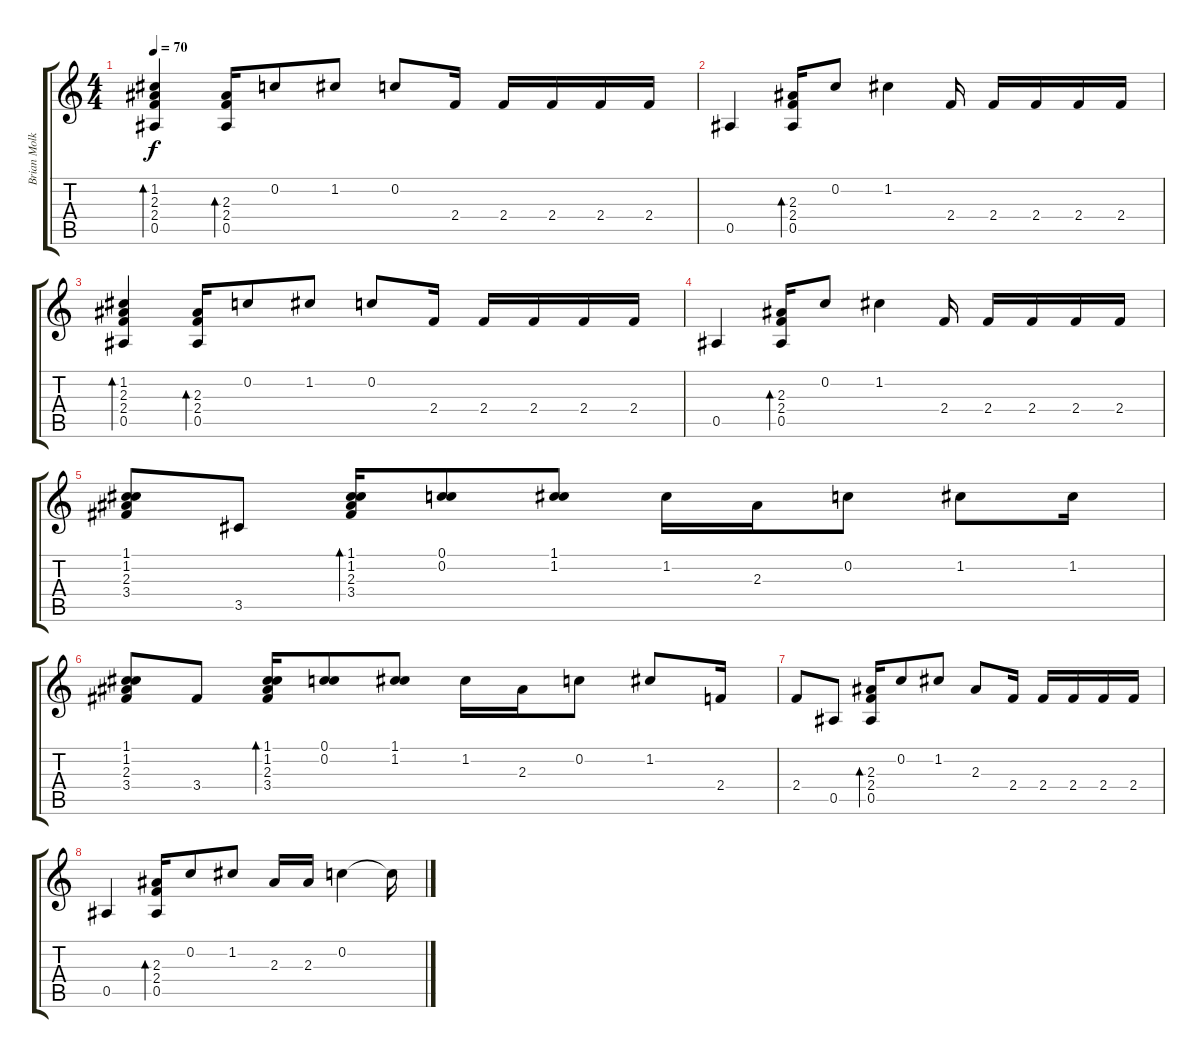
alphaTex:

\track ("Brian Molko" "Brian Molk") {instrument electricguitarclean}
\staff {score tabs}
\tuning (C4 C4 Ab3 Eb3 Bb2 F2) {hide}
\ts (4 4)
\tempo 70
\clef g2
\ks c
(1.2 2.3 2.4 0.5).4{bd 60 dy f} (2.3 2.4 0.5).16{bd 120} 0.2.8 1.2.8 0.2.8 2.4.16 2.4.16 2.4.16 2.4.16 2.4.16 |
0.5.4 (2.3 2.4 0.5).16{bd 60} 0.2.8 1.2.4 2.4.16 2.4.16 2.4.16 2.4.16 2.4.16 |
(1.2 2.3 2.4 0.5).4{bd 60} (2.3 2.4 0.5).16{bd 120} 0.2.8 1.2.8 0.2.8 2.4.16 2.4.16 2.4.16 2.4.16 2.4.16 |
0.5.4 (2.3 2.4 0.5).16{bd 60} 0.2.8 1.2.4 2.4.16 2.4.16 2.4.16 2.4.16 2.4.16 |
(1.1 1.2 2.3 3.4).8 3.5.8 (1.1 1.2 2.3 3.4).16{bd 120} (0.1 0.2).8 (1.1 1.2).8 1.2.16 2.3.16 0.2.8 1.2.8 1.2.16 |
(1.1 1.2 2.3 3.4).8 3.4.8 (1.1 1.2 2.3 3.4).16{bd 120} (0.1 0.2).8 (1.1 1.2).8 1.2.16 2.3.16 0.2.8 1.2.8 2.4.16 |
2.4.8 0.5.8 (2.3 2.4 0.5).16{bd 120} 0.2.8 1.2.8 2.3.8 2.4.16 2.4.16 2.4.16 2.4.16 2.4.16 |
0.5.4 (2.3 2.4 0.5).16{bd 120} 0.2.8 1.2.8 2.3.16 2.3.16 0.2.4 0.2{t}.16
